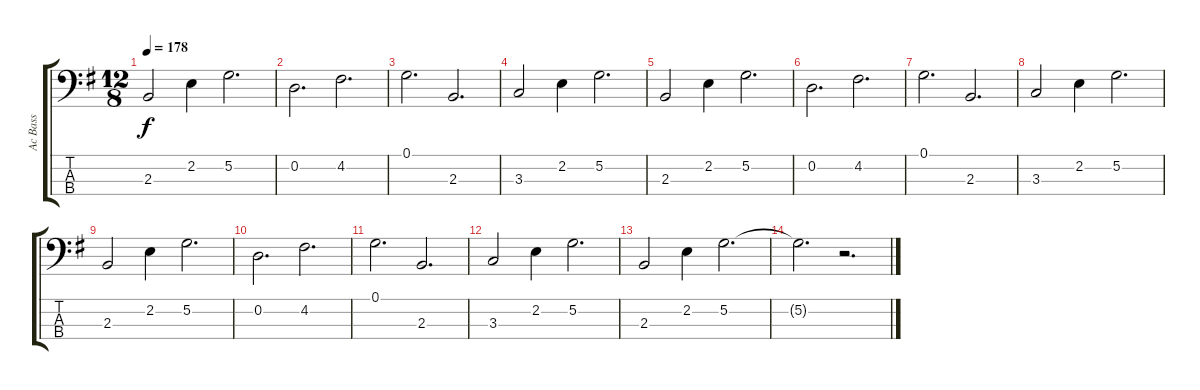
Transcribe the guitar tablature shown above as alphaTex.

\track ("Ac Bass" "Ac Bass") {instrument acousticbass}
\staff {score tabs}
\tuning (G2 D2 A1 E1) {hide}
\ts (12 8)
\tempo 178
\clef f4
\ks g
2.3.2{dy f} 2.2.4 5.2.2{d} |
0.2.2{d} 4.2.2{d} |
0.1.2{d} 2.3.2{d} |
3.3.2 2.2.4 5.2.2{d} |
2.3.2 2.2.4 5.2.2{d} |
0.2.2{d} 4.2.2{d} |
0.1.2{d} 2.3.2{d} |
3.3.2 2.2.4 5.2.2{d} |
2.3.2 2.2.4 5.2.2{d} |
0.2.2{d} 4.2.2{d} |
0.1.2{d} 2.3.2{d} |
3.3.2 2.2.4 5.2.2{d} |
2.3.2 2.2.4 5.2.2{d} |
5.2{t}.2{d} r.2{d}
